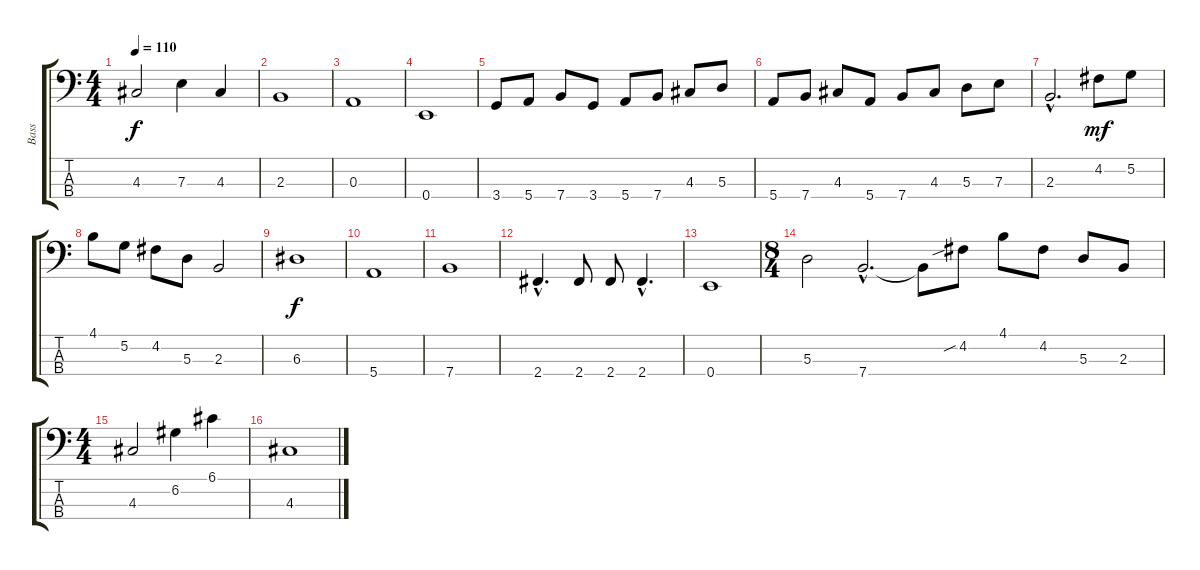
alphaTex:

\track ("Bass" "Bass") {instrument electricbassfinger}
\staff {score tabs}
\tuning (G2 D2 A1 E1) {hide}
\ts (4 4)
\tempo 110
\clef f4
\ks c
4.3.2{dy f} 7.3.4 4.3.4 |
2.3.1 |
0.3.1 |
0.4.1 |
3.4.8 5.4.8 7.4.8 3.4.8 5.4.8 7.4.8 4.3.8 5.3.8 |
5.4.8 7.4.8 4.3.8 5.4.8 7.4.8 4.3.8 5.3.8 7.3.8 |
2.3{hac}.2{d} 4.2.8{dy mf} 5.2.8 |
4.1.8 5.2.8 4.2.8 5.3.8 2.3.2 |
6.3.1{dy f} |
5.4.1 |
7.4.1 |
2.4{hac}.4{d} 2.4.8 2.4.8 2.4{hac}.4{d} |
0.4.1 |
\ts (8 4)
5.3.2 7.4{hac}.2{d} 7.4{t}.8 4.2{sib}.8 4.1.8 4.2.8 5.3.8 2.3.8 |
\ts (4 4)
4.3.2 6.2.4 6.1.4 |
4.3.1
